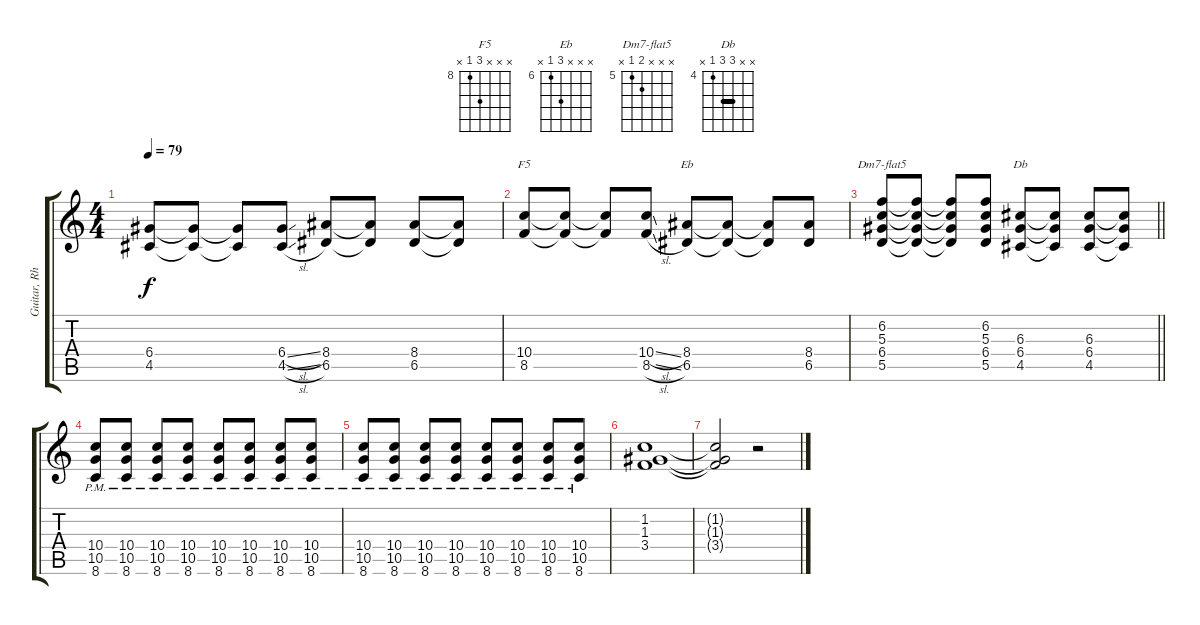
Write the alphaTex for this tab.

\track ("Guitar, Rhythm" "Guitar, Rh") {instrument acousticguitarsteel}
\staff {score tabs}
\tuning (E4 B3 G3 D3 A2 E2) {hide}
\chord ("F5" x x x 10 8 x) {firstfret 8}
\chord ("Eb" x x x 8 6 x) {firstfret 6}
\chord ("Dm7-flat5" x x x 6 5 x) {firstfret 5}
\chord ("Db" x x 6 6 4 x) {firstfret 4 barre 6}
\ts (4 4)
\tempo 79
\clef g2
\ks c
(6.4 4.5).8{dy f} (6.4{t} 4.5{t}).8 (6.4{t} 4.5{t}).8 (6.4{sl} 4.5{sl}).8 (8.4 6.5).8 (8.4{t} 6.5{t}).8 (8.4 6.5).8 (8.4{t} 6.5{t}).8 |
(10.4 8.5).8{ch "F5"} (10.4{t} 8.5{t}).8 (10.4{t} 8.5{t}).8 (10.4{sl} 8.5{sl}).8 (8.4 6.5).8{ch "Eb"} (8.4{t} 6.5{t}).8 (8.4{t} 6.5{t}).8 (8.4 6.5).8 |
\barLineRight lightlight
(6.2 5.3 6.4 5.5).8{ch "Dm7-flat5"} (6.2{t} 5.3{t} 6.4{t} 5.5{t}).8 (6.2{t} 5.3{t} 6.4{t} 5.5{t}).8 (6.2 5.3 6.4 5.5).8 (6.3 6.4 4.5).8{ch "Db"} (6.3{t} 6.4{t} 4.5{t}).8 (6.3 6.4 4.5).8 (6.3{t} 6.4{t} 4.5{t}).8 |
(10.4{pm} 10.5{pm} 8.6{pm}).8 (10.4{pm} 10.5{pm} 8.6{pm}).8 (10.4{pm} 10.5{pm} 8.6{pm}).8 (10.4{pm} 10.5{pm} 8.6{pm}).8 (10.4{pm} 10.5{pm} 8.6{pm}).8 (10.4{pm} 10.5{pm} 8.6{pm}).8 (10.4{pm} 10.5{pm} 8.6{pm}).8 (10.4{pm} 10.5{pm} 8.6{pm}).8 |
(10.4{pm} 10.5{pm} 8.6{pm}).8 (10.4{pm} 10.5{pm} 8.6{pm}).8 (10.4{pm} 10.5{pm} 8.6{pm}).8 (10.4{pm} 10.5{pm} 8.6{pm}).8 (10.4{pm} 10.5{pm} 8.6{pm}).8 (10.4{pm} 10.5{pm} 8.6{pm}).8 (10.4{pm} 10.5{pm} 8.6{pm}).8 (10.4{pm} 10.5{pm} 8.6{pm}).8 |
(1.2 1.3 3.4).1 |
(1.2{t} 1.3{t} 3.4{t}).2 r.2
